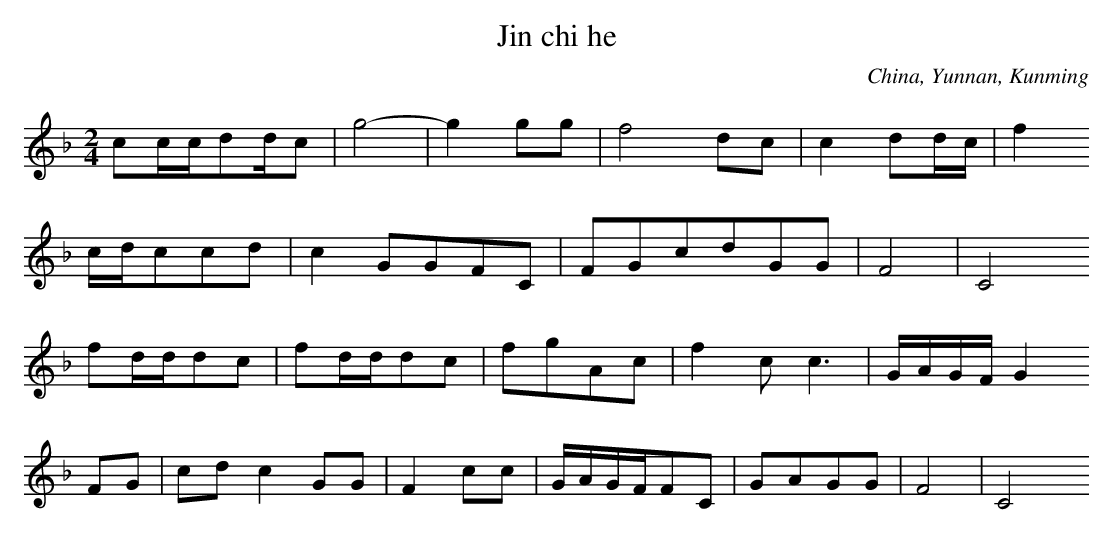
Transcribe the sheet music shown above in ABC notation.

X:1
T: Jin chi he
O: China, Yunnan, Kunming
M: 2/4
L: 1/16
K: F
c2ccd2dc2 | g8- | g4g2g2 | f8d2c2 | c4d2dc | f4
cdc2c2d2 | c4G2G2F2C2 | F2G2c2d2G2G2 | F8 | C8
f2ddd2c2 | f2ddd2c2 | f2g2A2c2 | f4c2c6 | GAGFG4
F2G2 | c2d2c4G2G2 | F4c2c2 | GAGFF2C2 | G2A2G2G2 | F8 | C8
